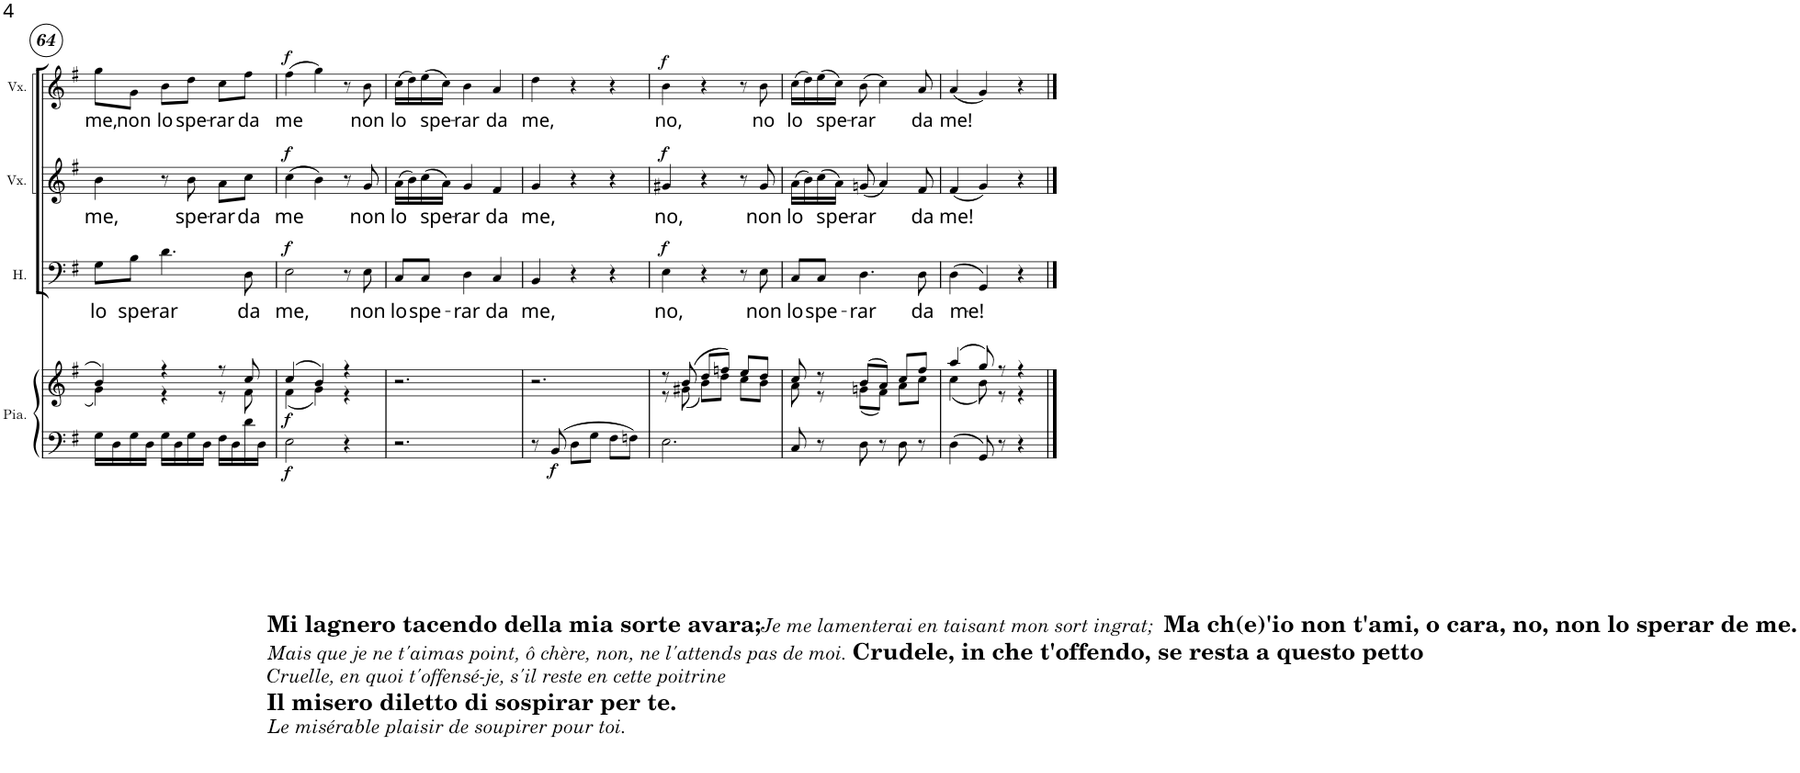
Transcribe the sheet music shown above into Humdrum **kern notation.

**kern	**kern	**dynam	**kern	**text	**dynam	**kern	**text	**dynam	**kern	**text	**dynam
*part4	*part4	*part4	*part3	*part3	*part3	*part2	*part2	*part2	*part1	*part1	*part1
*staff5	*staff4	*staff4/5	*staff3	*staff3	*staff3	*staff2	*staff2	*staff2	*staff1	*staff1	*staff1
*I"(cla 1 et 2) Piano (cor de basset)	*	*	*I"H	*	*	*I"Vx 2	*	*	*I"Vx 1	*	*
*I'Pia.	*	*	*I'H.	*	*	*I'Vx.	*	*	*I'Vx.	*	*
!!LO:PB:g=z
*clefF4	*clefG2	*	*clefF4	*	*	*clefG2	*	*	*clefG2	*	*
*	*	*	*Trd7c12	*	*	*	*	*	*	*	*
*k[f#]	*k[f#]	*	*k[f#]	*	*	*k[f#]	*	*	*k[f#]	*	*
*M3/4	*M3/4	*	*M3/4	*	*	*M3/4	*	*	*M3/4	*	*
=64	=64	=64	=64	=64	=64	=64	=64	=64	=64	=64	=64
*	*^	*	*	*	*	*	*	*	*	*	*
!LO:TX:b:B:t=Mi lagnero tacendo della mia sorte avara;	!	!	!	!	!	!	!	!	!	!	!	!
!LO:TX:b:i:t=Je me lamenterai en taisant mon sort ingrat;	!	!	!	!	!	!	!	!	!	!	!	!
!LO:TX:b:B:t=Ma ch(e)'io non t'ami, o cara, no, non lo sperar de me.	!	!	!	!	!	!	!	!	!	!	!	!
!LO:TX:b:i:t=Mais que je ne t'aimas point, ô chère, non, ne l'attends pas de moi.	!	!	!	!	!	!	!	!	!	!	!	!
!LO:TX:b:B:t=Crudele, in che t'offendo, se resta a questo petto	!	!	!	!	!	!	!	!	!	!	!	!
!LO:TX:b:i:t=Cruelle, en quoi t'offensé-je, s'il reste en cette poitrine	!	!	!	!	!	!	!	!	!	!	!	!
!LO:TX:b:B:t=Il misero diletto di sospirar per te.	!	!	!	!	!	!	!	!	!	!	!	!
!LO:TX:b:i:t=Le misérable plaisir de soupirer pour toi.	!	!	!	!	!	!	!	!	!	!	!	!
!	!	!	!	!	!LO:LY:b	!	!	!LO:LY:b	!	!	!LO:LY:b	!
16G\LL	4b/	4g\	.	8G\L	lo	.	4b\	me,	.	8gg\L	me,	.
16D\	.	.	.	.	.	.	.	.	.	.	.	.
!	!	!	!	!	!LO:LY:b	!	!	!	!	!	!LO:LY:b	!
16G\	.	.	.	8B\J	spe-	.	.	.	.	8g\J	non	.
16D\JJ	.	.	.	.	.	.	.	.	.	.	.	.
!	!	!	!	!	!LO:LY:b	!	!	!	!	!	!LO:LY:b	!
16G\LL	4r	4r	.	4.d\	-rar	.	8r	.	.	8b\L	lo	.
16D\	.	.	.	.	.	.	.	.	.	.	.	.
!	!	!	!	!	!	!	!	!LO:LY:b	!	!	!LO:LY:b	!
16G\	.	.	.	.	.	.	8b\	spe-	.	8dd\J	spe-	.
16D\JJ	.	.	.	.	.	.	.	.	.	.	.	.
!	!	!	!	!	!	!	!	!LO:LY:b	!	!	!LO:LY:b	!
16F#\LL	8r	8r	.	.	.	.	8a\L	-rar	.	8cc\L	-rar	.
16D\	.	.	.	.	.	.	.	.	.	.	.	.
!	!	!	!	!	!LO:LY:b	!	!	!LO:LY:b	!	!	!LO:LY:b	!
16d\	8cc/	8f#\	.	8D\	da	.	8cc\J	da	.	8ff#\J	da	.
16D\JJ	.	.	.	.	.	.	.	.	.	.	.	.
=65	=65	=65	=65	=65	=65	=65	=65	=65	=65	=65	=65	=65
!	!	!	!LO:DY:b=2	!	!LO:LY:b	!	!	!LO:LY:b	!	!	!LO:LY:b	!
!	!	!	!LO:DY:n=1:b	!	!	!LO:DY:a	!	!	!LO:DY:a	!	!	!LO:DY:a
2E\	(4cc/	(4f#\	f f	2E\	me,	f	(4cc\	me	f	(4ff#\	me	f
.	4b/)	4g\)	.	.	.	.	4b\)	.	.	4gg\)	.	.
4r	4r	4r	.	8r	.	.	8r	.	.	8r	.	.
!	!	!	!	!	!LO:LY:b	!	!	!LO:LY:b	!	!	!LO:LY:b	!
.	.	.	.	8E\	non	.	8g/	non	.	8b\	non	.
*	*v	*v	*	*	*	*	*	*	*	*	*	*
=66	=66	=66	=66	=66	=66	=66	=66	=66	=66	=66	=66
!	!	!	!	!LO:LY:b	!	!	!LO:LY:b	!	!	!LO:LY:b	!
2.r	2.r	.	8C/L	lo	.	(16a\LL	lo	.	(16cc\LL	lo	.
.	.	.	.	.	.	16b\)	.	.	16dd\)	.	.
!	!	!	!	!LO:LY:b	!	!	!LO:LY:b	!	!	!LO:LY:b	!
.	.	.	8C/J	spe-	.	(16cc\	spe-	.	(16ee\	spe-	.
.	.	.	.	.	.	16a\JJ)	.	.	16cc\JJ)	.	.
!	!	!	!	!LO:LY:b	!	!	!LO:LY:b	!	!	!LO:LY:b	!
.	.	.	4D\	-rar	.	4g/	-rar	.	4b\	-rar	.
!	!	!	!	!LO:LY:b	!	!	!LO:LY:b	!	!	!LO:LY:b	!
.	.	.	4C/	da	.	4f#/	da	.	4a/	da	.
=67	=67	=67	=67	=67	=67	=67	=67	=67	=67	=67	=67
!	!	!	!	!LO:LY:b	!	!	!LO:LY:b	!	!	!LO:LY:b	!
8r	2.r	.	4BB/	me,	.	4g/	me,	.	4dd\	me,	.
!	!	!LO:DY:b=2	!	!	!	!	!	!	!	!	!
8BB/	.	f	.	.	.	.	.	.	.	.	.
8D\L	.	.	4r	.	.	4r	.	.	4r	.	.
8G\J	.	.	.	.	.	.	.	.	.	.	.
8F#\L	.	.	4r	.	.	4r	.	.	4r	.	.
8Fn\J	.	.	.	.	.	.	.	.	.	.	.
=68	=68	=68	=68	=68	=68	=68	=68	=68	=68	=68	=68
*	*^	*	*	*	*	*	*	*	*	*	*
!	!	!	!	!	!LO:LY:b	!LO:DY:a	!	!LO:LY:b	!LO:DY:a	!	!LO:LY:b	!LO:DY:a
2.E\	8r	8r	.	4E\	no,	f	4g#X/	no,	f	4b\	no,	f
.	(8b/	(8g#X\	.	.	.	.	.	.	.	.	.	.
.	8dd/L	8b\L)	.	4r	.	.	4r	.	.	4r	.	.
.	8ffn/J)	8dd\J	.	.	.	.	.	.	.	.	.	.
.	8ee/L	8cc\L	.	8r	.	.	8r	.	.	8r	.	.
!	!	!	!	!	!LO:LY:b	!	!	!LO:LY:b	!	!	!LO:LY:b	!
.	8dd/J	8b\J	.	8E\	non	.	8g#/	non	.	8b\	no	.
=69	=69	=69	=69	=69	=69	=69	=69	=69	=69	=69	=69	=69
!	!	!	!	!	!LO:LY:b	!	!	!LO:LY:b	!	!	!LO:LY:b	!
8C/	8cc/	8a\	.	8C/L	lo	.	(16a\LL	lo	.	(16cc\LL	lo	.
.	.	.	.	.	.	.	16b\)	.	.	16dd\)	.	.
!	!	!	!	!	!LO:LY:b	!	!	!LO:LY:b	!	!	!LO:LY:b	!
8r	8r	8r	.	8C/J	spe-	.	(16cc\	spe-	.	(16ee\	spe-	.
.	.	.	.	.	.	.	16a\JJ)	.	.	16cc\JJ)	.	.
!	!	!	!	!	!LO:LY:b	!	!	!LO:LY:b	!	!	!LO:LY:b	!
8D\	(8b/L	(8gn\L	.	4.D\	-rar	.	(8gn/	-rar	.	(8b\	-rar	.
8r	8a/J)	8f#\J)	.	.	.	.	4a/)	.	.	4cc\)	.	.
8D\	8cc/L	8a\L	.	.	.	.	.	.	.	.	.	.
!	!	!	!	!	!LO:LY:b	!	!	!LO:LY:b	!	!	!LO:LY:b	!
8r	8ff#/J	8cc\J	.	8D\	da	.	8f#/	da	.	8a/	-da	.
=70	=70	=70	=70	=70	=70	=70	=70	=70	=70	=70	=70	=70
!	!	!	!	!	!LO:LY:b	!	!	!LO:LY:b	!	!	!LO:LY:b	!
4D\	(4aa/	(4cc\	.	(4D\	me!-	.	(4f#/	me!	.	(4a/	me!	.
8GG/	8gg/)	8b\)	.	4GG/)	.	.	4g/)	.	.	4g/)	.	.
8r	8r	8r	.	.	.	.	.	.	.	.	.	.
4r	4r	4r	.	4r	.	.	4r	.	.	4r	.	.
*	*v	*v	*	*	*	*	*	*	*	*	*	*
==	==	==	==	==	==	==	==	==	==	==	==
*-	*-	*-	*-	*-	*-	*-	*-	*-	*-	*-	*-
